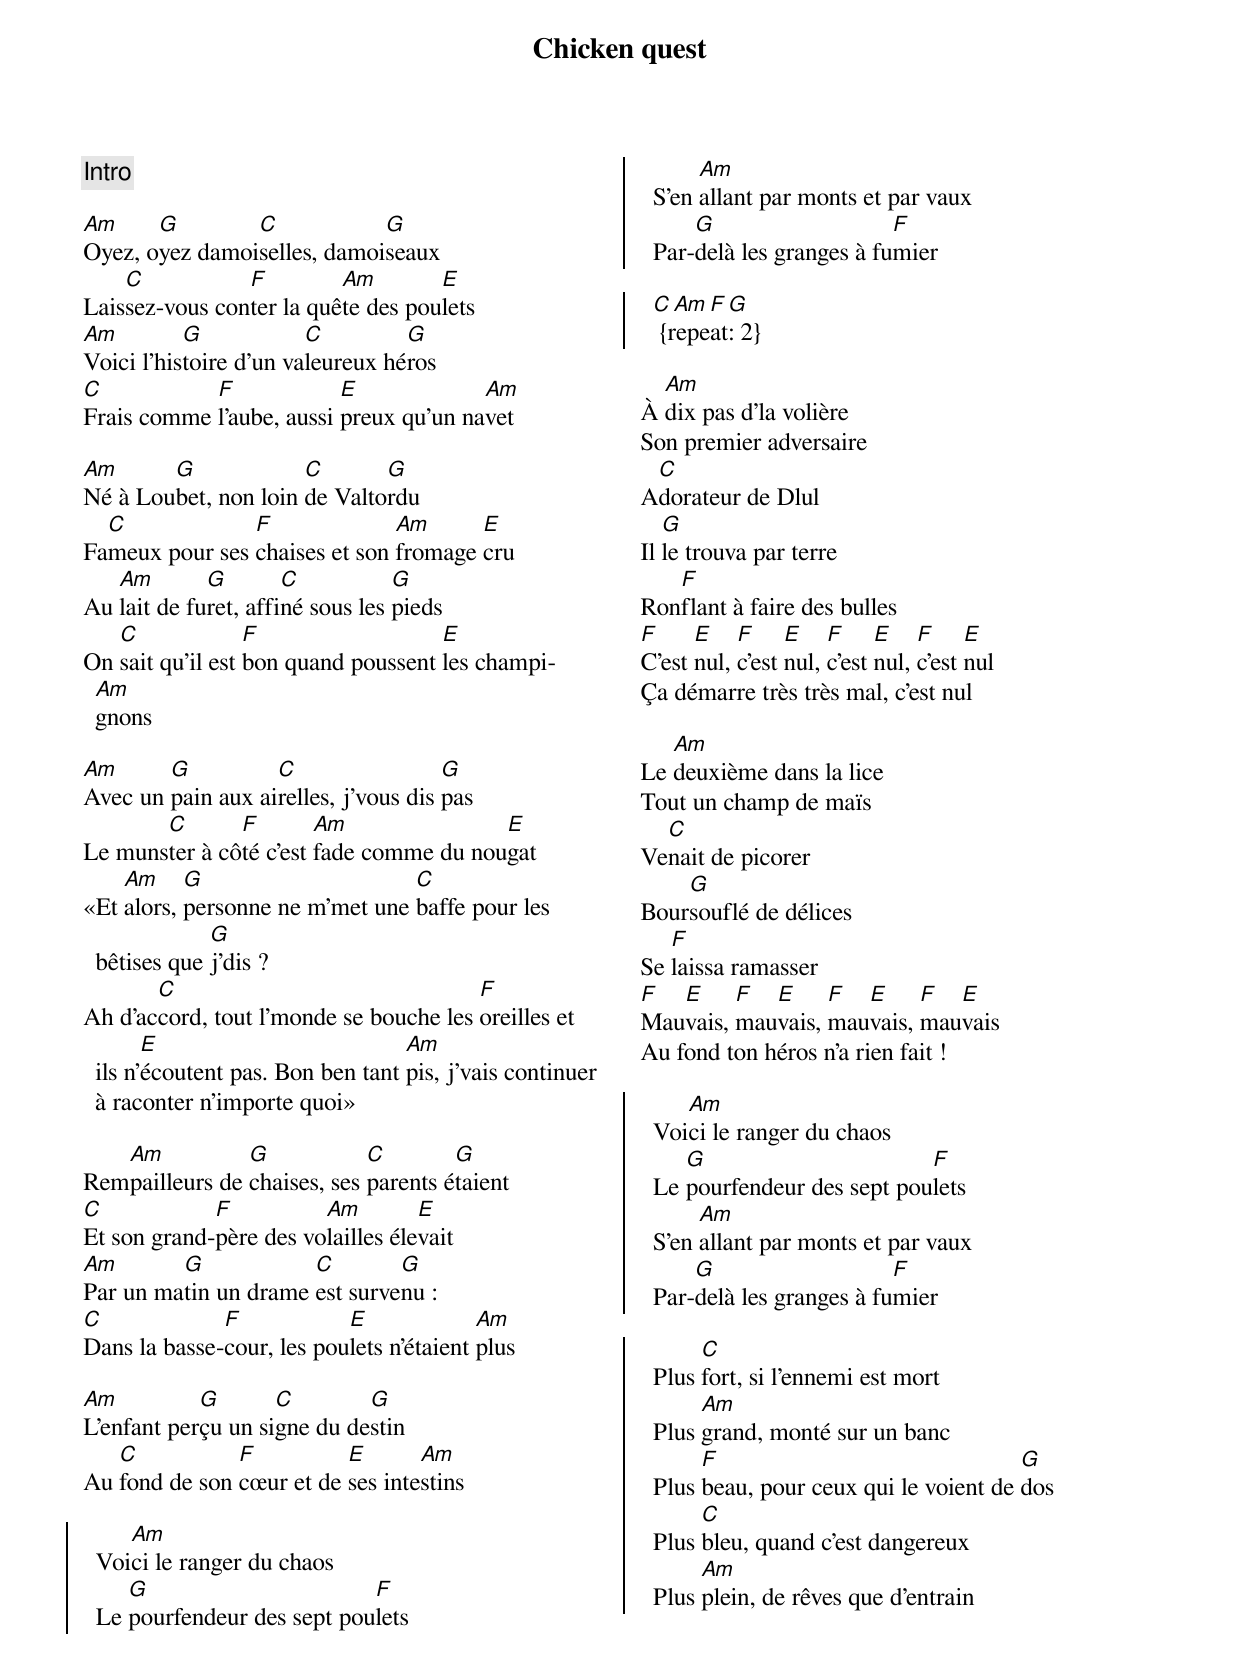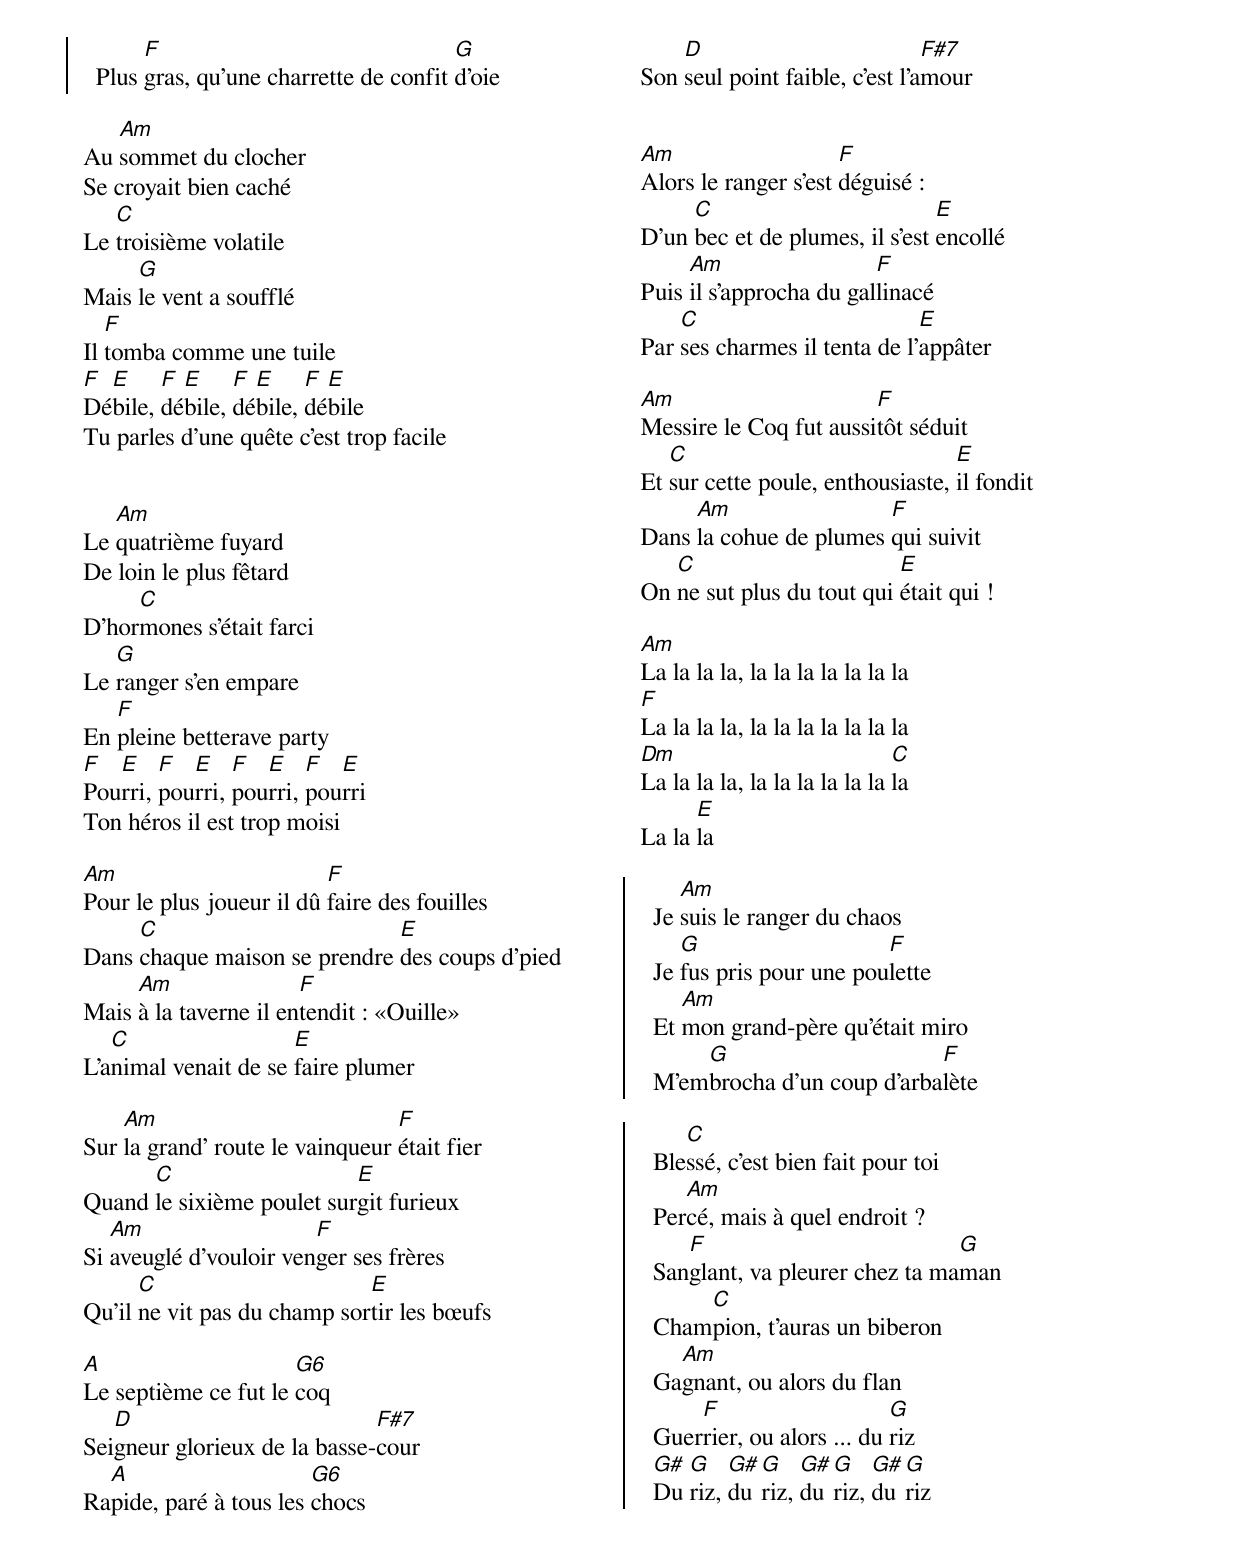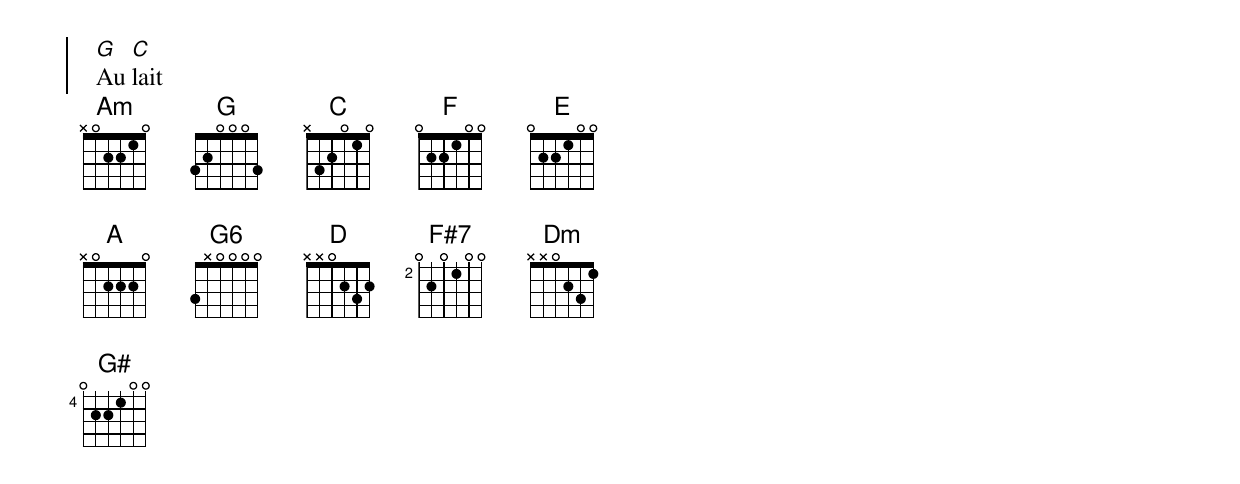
{title: Chicken quest}
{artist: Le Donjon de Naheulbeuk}
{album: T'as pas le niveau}
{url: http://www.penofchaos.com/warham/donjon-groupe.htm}
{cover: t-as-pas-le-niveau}
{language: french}
{columns: 2}
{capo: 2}
{define: Am frets X 0 2 2 1 0}
{define: G frets 3 2 0 0 0 3}
{define: C frets X 3 2 0 1 0}
{define: F base-fret 1 frets 0 2 2 1 0 0}
{define: E frets 0 2 2 1 0 0}
{define: Dm frets X X 0 2 3 1}
{define: G# base-fret 4 frets 0 2 2 1 0 0}
{define: Cm base-fret 3 frets X 0 2 2 1 0}
{define: E& base-fret 3 frets X 3 2 0 1 0}
{define: B& base-fret 1 frets X 0 2 2 2 0}
{define: A& base-fret 4 frets 0 2 2 1 0 0}
{define: B&6 base-fret 3 frets 0 2 0 0 0 0 special}
{define: A7 frets X 0 2 0 2 0}
{define: G6 frets 3 2 0 0 0 0 special}
{define: F#7 base-fret 2 frets 0 2 0 1 0 0}

{comment: Intro}

[Am]Oyez, o[G]yez damoi[C]selles, damoi[G]seaux
Lais[C]sez-vous con[F]ter la quê[Am]te des pou[E]lets
[Am]Voici l'his[G]toire d'un va[C]leureux hé[G]ros
[C]Frais comme [F]l'aube, aussi [E]preux qu'un na[Am]vet

[Am]Né à Lou[G]bet, non loin [C]de Valto[G]rdu
Fa[C]meux pour ses [F]chaises et son [Am]fromage [E]cru
Au [Am]lait de fu[G]ret, affi[C]né sous les [G]pieds
On [C]sait qu'il est [F]bon quand poussent [E]les champi[Am]gnons

[Am]Avec un [G]pain aux ai[C]relles, j'vous dis [G]pas
Le muns[C]ter à cô[F]té c'est [Am]fade comme du nou[E]gat
«Et [Am]alors, [G]personne ne m'met une [C]baffe pour les bêtises que [G]j'dis ?
Ah d'ac[C]cord, tout l'monde se bouche les [F]oreilles et ils n'[E]écoutent pas. Bon ben tant [Am]pis, j'vais continuer à raconter n'importe quoi»

Rem[Am]pailleurs de [G]chaises, ses [C]parents é[G]taient
[C]Et son grand-[F]père des vo[Am]lailles éle[E]vait
[Am]Par un ma[G]tin un drame [C]est surve[G]nu :
[C]Dans la basse-[F]cour, les pou[E]lets n'étaient [Am]plus

[Am]L'enfant per[G]çu un si[C]gne du de[G]stin
Au [C]fond de son [F]cœur et de [E]ses inte[Am]stins

{start_of_chorus}
  Voi[Am]ci le ranger du chaos
  Le [G]pourfendeur des sept pou[F]lets
  S'en [Am]allant par monts et par vaux
  Par-[G]delà les granges à fu[F]mier
{end_of_chorus}

{start_of_chorus}
  [C Am F G] {repeat: 2}
{end_of_chorus}

À [Am]dix pas d'la volière
Son premier adversaire
A[C]dorateur de Dlul
Il [G]le trouva par terre
Ron[F]flant à faire des bulles
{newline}
[F]C'est [E]nul, [F]c'est [E]nul, [F]c'est [E]nul, [F]c'est [E]nul
Ça démarre très très mal, c'est nul

Le [Am]deuxième dans la lice
Tout un champ de maïs
Ve[C]nait de picorer
Bour[G]souflé de délices
Se [F]laissa ramasser
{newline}
[F]Mau[E]vais, [F]mau[E]vais, [F]mau[E]vais, [F]mau[E]vais
Au fond ton héros n'a rien fait !

{start_of_chorus}
  Voi[Am]ci le ranger du chaos
  Le [G]pourfendeur des sept pou[F]lets
  S'en [Am]allant par monts et par vaux
  Par-[G]delà les granges à fu[F]mier
{end_of_chorus}

{start_of_chorus}
  Plus [C]fort, si l'ennemi est mort
  Plus [Am]grand, monté sur un banc
  Plus [F]beau, pour ceux qui le voient de [G]dos
  Plus [C]bleu, quand c'est dangereux
  Plus [Am]plein, de rêves que d'entrain
  Plus [F]gras, qu'une charrette de confit [G]d'oie
{end_of_chorus}

Au [Am]sommet du clocher
Se croyait bien caché
Le [C]troisième volatile
Mais [G]le vent a soufflé
Il [F]tomba comme une tuile
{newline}
[F]Dé[E]bile, [F]dé[E]bile, [F]dé[E]bile, [F]dé[E]bile
Tu parles d'une quête c'est trop facile

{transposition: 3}

Le [Am]quatrième fuyard
De loin le plus fêtard
D'hor[C]mones s'était farci
Le [G]ranger s'en empare
En [F]pleine betterave party
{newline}
[F]Pou[E]rri, [F]pou[E]rri, [F]pou[E]rri, [F]pou[E]rri
Ton héros il est trop moisi

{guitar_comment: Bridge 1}
[Am]Pour le plus joueur il dû [F]faire des fouilles
Dans [C]chaque maison se prendre [E]des coups d'pied
Mais [Am]à la taverne il en[F]tendit : «Ouille»
L'a[C]nimal venait de se [E]faire plumer

Sur [Am]la grand' route le vainqueur [F]était fier
Quand [C]le sixième poulet sur[E]git furieux
Si [Am]aveuglé d'vouloir ven[F]ger ses frères
Qu'il [C]ne vit pas du champ sor[E]tir les bœufs

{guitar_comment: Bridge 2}
[A]Le septième ce fut le [G6]coq
Sei[D]gneur glorieux de la basse-[F#7]cour
Ra[A]pide, paré à tous les [G6]chocs
Son [D]seul point faible, c'est l'a[F#7]mour

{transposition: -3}

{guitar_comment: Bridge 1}
[Am]Alors le ranger s'est [F]déguisé :
D'un [C]bec et de plumes, il s'est [E]encollé
Puis [Am]il s'approcha du gal[F]linacé
Par [C]ses charmes il tenta de l'[E]appâter

[Am]Messire le Coq fut aussi[F]tôt séduit
Et [C]sur cette poule, enthousiaste, [E]il fondit
Dans [Am]la cohue de plumes [F]qui suivit
On [C]ne sut plus du tout qui [E]était qui !

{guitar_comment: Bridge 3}
[Am]La la la la, la la la la la la la
[F]La la la la, la la la la la la la
[Dm]La la la la, la la la la la la [C]la
La la [E]la
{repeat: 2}

{start_of_chorus}
  Je [Am]suis le ranger du chaos
  Je [G]fus pris pour une pou[F]lette
  Et [Am]mon grand-père qu'était miro
  M'em[G]brocha d'un coup d'arba[F]lète
{end_of_chorus}

{start_of_chorus}
  Ble[C]ssé, c'est bien fait pour toi
  Per[Am]cé, mais à quel endroit ?
  San[F]glant, va pleurer chez ta ma[G]man
  Cham[C]pion, t'auras un biberon
  Ga[Am]gnant, ou alors du flan
  Guer[F]rier, ou alors ... du [G]riz
  [G#]Du [G]riz, [G#]du [G]riz, [G#]du [G]riz, [G#]du [G]riz
  [G]Au [C]lait
{end_of_chorus}
